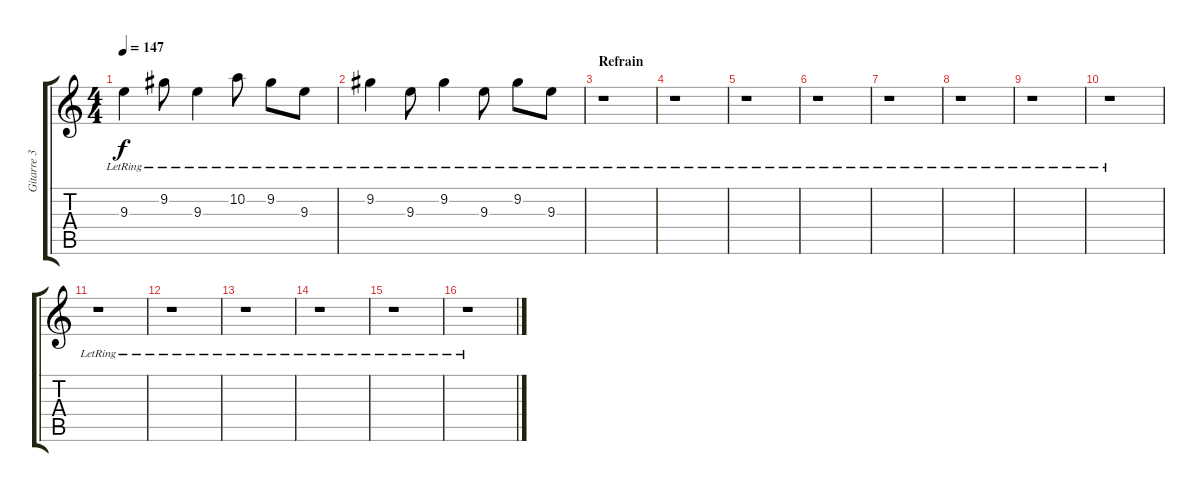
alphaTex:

\track ("Gitarre 3" "Gitarre 3") {instrument electricguitarclean}
\staff {score tabs}
\tuning (E4 B3 G3 D3 A2 E2) {hide}
\ts (4 4)
\tempo 147
\clef g2
\ks c
9.3{lr}.4{dy f} 9.2{lr}.8 9.3{lr}.4 10.2{lr}.8 9.2{lr}.8 9.3{lr}.8 |
9.2{lr}.4 9.3{lr}.8 9.2{lr}.4 9.3{lr}.8 9.2{lr}.8 9.3{lr}.8 |
\section ("" "Refrain")
r.1 |
r.1 |
r.1 |
r.1 |
r.1 |
r.1 |
r.1 |
r.1 |
r.1 |
r.1 |
r.1 |
r.1 |
r.1 |
r.1
